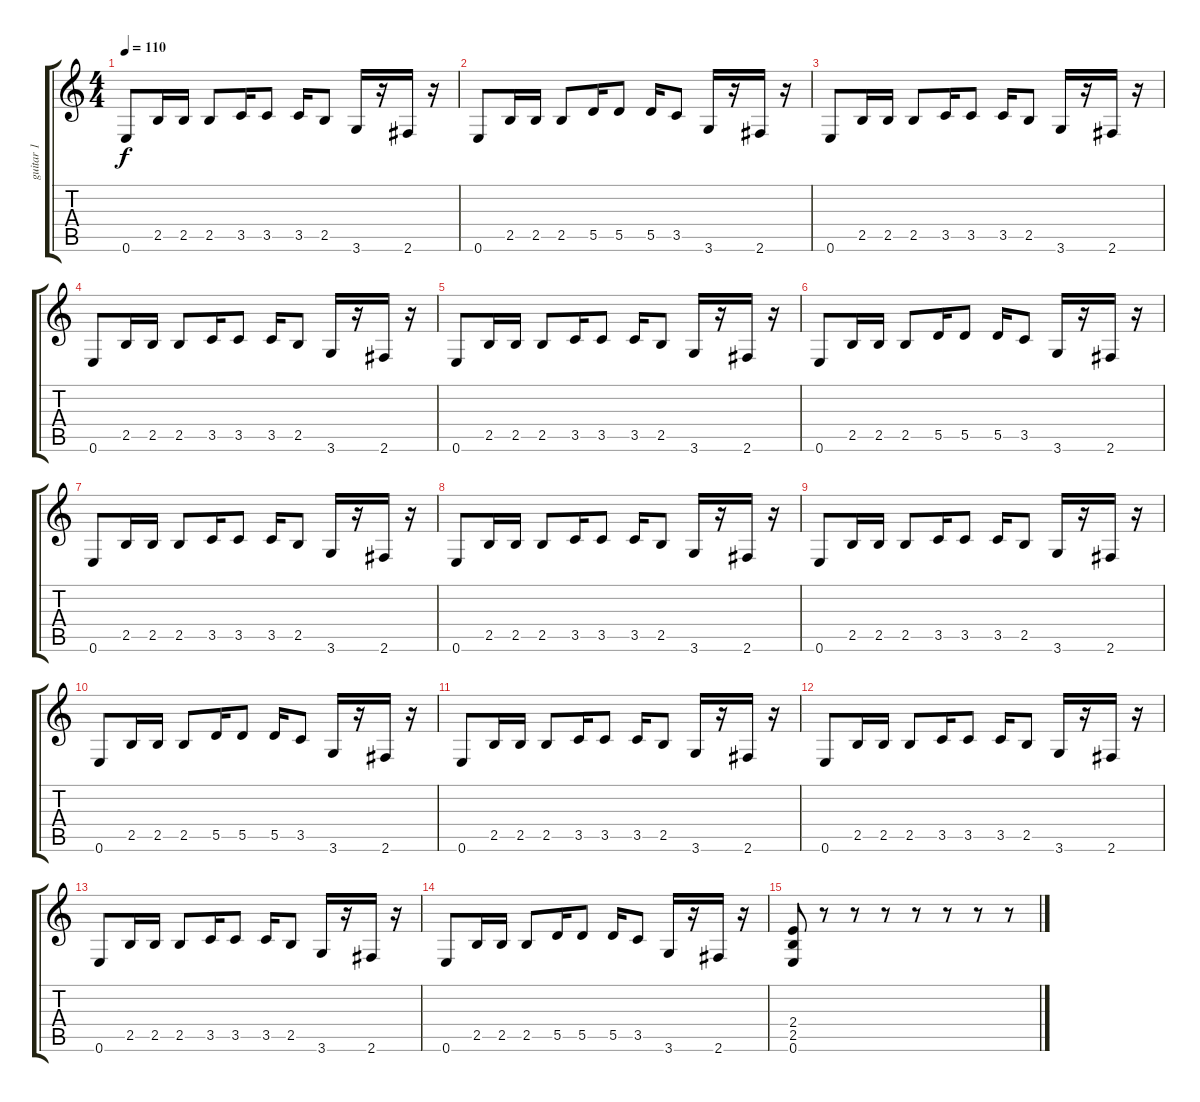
\track ("guitar 1" "guitar 1") {instrument acousticguitarsteel}
\staff {score tabs}
\tuning (E4 B3 G3 D3 A2 E2) {hide}
\ts (4 4)
\tempo 110
\clef g2
\ks c
0.6.8{dy f} 2.5.16 2.5.16 2.5.8 3.5.16 3.5.8 3.5.16 2.5.8 3.6.16 r.16 2.6.16 r.16 |
0.6.8 2.5.16 2.5.16 2.5.8 5.5.16 5.5.8 5.5.16 3.5.8 3.6.16 r.16 2.6.16 r.16 |
0.6.8 2.5.16 2.5.16 2.5.8 3.5.16 3.5.8 3.5.16 2.5.8 3.6.16 r.16 2.6.16 r.16 |
0.6.8 2.5.16 2.5.16 2.5.8 3.5.16 3.5.8 3.5.16 2.5.8 3.6.16 r.16 2.6.16 r.16 |
0.6.8 2.5.16 2.5.16 2.5.8 3.5.16 3.5.8 3.5.16 2.5.8 3.6.16 r.16 2.6.16 r.16 |
0.6.8 2.5.16 2.5.16 2.5.8 5.5.16 5.5.8 5.5.16 3.5.8 3.6.16 r.16 2.6.16 r.16 |
0.6.8 2.5.16 2.5.16 2.5.8 3.5.16 3.5.8 3.5.16 2.5.8 3.6.16 r.16 2.6.16 r.16 |
0.6.8 2.5.16 2.5.16 2.5.8 3.5.16 3.5.8 3.5.16 2.5.8 3.6.16 r.16 2.6.16 r.16 |
0.6.8 2.5.16 2.5.16 2.5.8 3.5.16 3.5.8 3.5.16 2.5.8 3.6.16 r.16 2.6.16 r.16 |
0.6.8 2.5.16 2.5.16 2.5.8 5.5.16 5.5.8 5.5.16 3.5.8 3.6.16 r.16 2.6.16 r.16 |
0.6.8 2.5.16 2.5.16 2.5.8 3.5.16 3.5.8 3.5.16 2.5.8 3.6.16 r.16 2.6.16 r.16 |
0.6.8 2.5.16 2.5.16 2.5.8 3.5.16 3.5.8 3.5.16 2.5.8 3.6.16 r.16 2.6.16 r.16 |
0.6.8 2.5.16 2.5.16 2.5.8 3.5.16 3.5.8 3.5.16 2.5.8 3.6.16 r.16 2.6.16 r.16 |
0.6.8 2.5.16 2.5.16 2.5.8 5.5.16 5.5.8 5.5.16 3.5.8 3.6.16 r.16 2.6.16 r.16 |
(2.4 2.5 0.6).8 r.8 r.8 r.8 r.8 r.8 r.8 r.8
